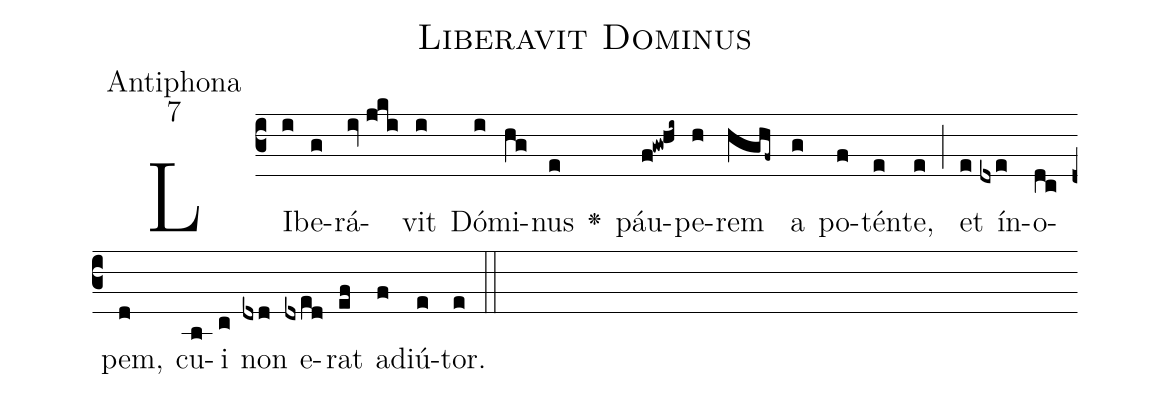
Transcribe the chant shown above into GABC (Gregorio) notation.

name:Liberavit Dominus;
office-part:Antiphona;
mode:7;
%%
(c3) LI(i)be(g)rá(iv//jki)vit(i) Dó(i)mi(hg)nus(e) <v>\greheightstar</v>() páu(f!gw!hi~)pe(h)rem(hghf~) a(g) po(f)tén(e)te,(e) (;) et(e) ín(dxe)o(dc)pem,(d) cu(b)i(c) non(dxd) e(dxed)rat(ef) ad(f)iú(e)tor.(e::)
